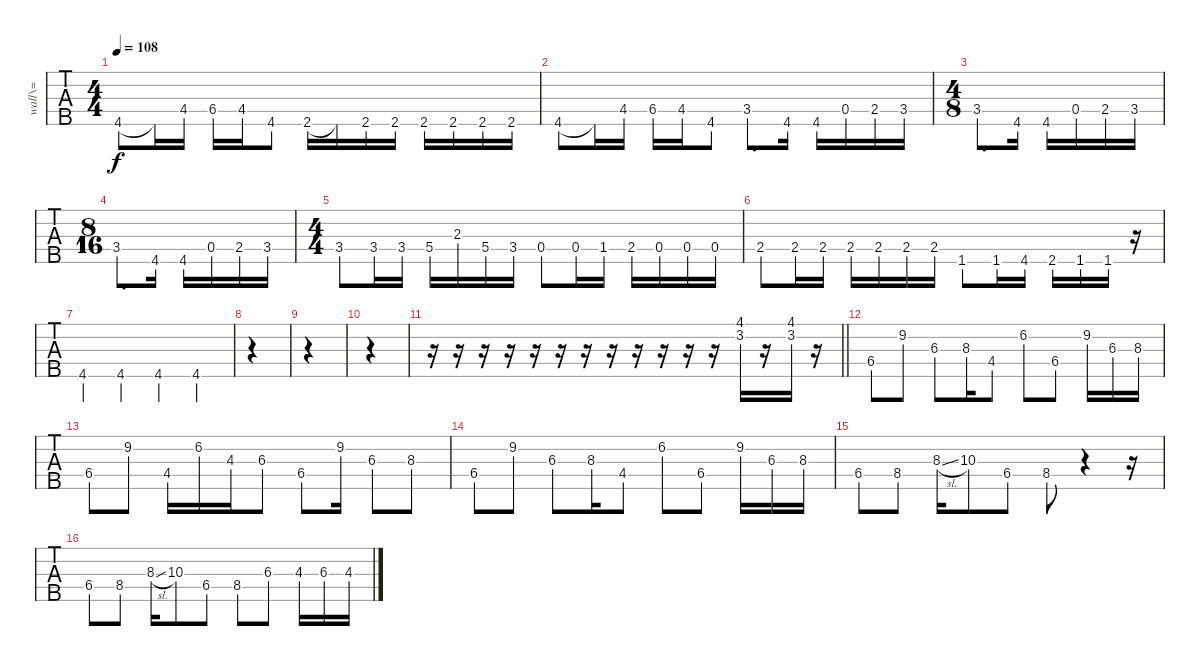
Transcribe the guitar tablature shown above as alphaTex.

\track ("wall\\=" "wall\\=") {instrument slapbass1}
\staff {tabs}
\tuning (Gb2 Db2 Ab1 Eb1 Bb0) {hide}
\ts (4 4)
\tempo 108
\clef f4
\ks c
4.5.8{dy f} 4.5{t}.16 4.4.16 6.4.16 4.4.16 4.5.8 2.5.16 2.5{t}.16 2.5.16 2.5.16 2.5.16 2.5.16 2.5.16 2.5.16 |
4.5.8 4.5{t}.16 4.4.16 6.4.16 4.4.16 4.5.8 3.4.8{d} 4.5.16 4.5.16 0.4.16 2.4.16 3.4.16 |
\ts (4 8)
3.4.8{d} 4.5.16 4.5.16 0.4.16 2.4.16 3.4.16 |
\ts (8 16)
3.4.8{d} 4.5.16 4.5.16 0.4.16 2.4.16 3.4.16 |
\ts (4 4)
3.4.8 3.4.16 3.4.16 5.4.16 2.3.16 5.4.16 3.4.16 0.4.8 0.4.16 1.4.16 2.4.16 0.4.16 0.4.16 0.4.16 |
2.4.8 2.4.16 2.4.16 2.4.16 2.4.16 2.4.16 2.4.16 1.5.8 1.5.16 4.5.16 2.5.16 1.5.16 1.5.16 r.16 |
4.5.4 4.5.4 4.5.4 4.5.4 |
|
|
|
\barLineRight lightlight
r.16 r.16 r.16 r.16 r.16 r.16 r.16 r.16 r.16 r.16 r.16 r.16 (4.1 3.2).16 r.16 (4.1 3.2).16 r.16 |
6.4.8 9.2.8 6.3.8 8.3.16 4.4.8 6.2.8 6.4.8 9.2.16 6.3.16 8.3.16 |
6.4.8 9.2.8 4.4.16 6.2.16 4.3.16 6.3.8 6.4.8 9.2.16 6.3.8 8.3.8 |
6.4.8 9.2.8 6.3.8 8.3.16 4.4.8 6.2.8 6.4.8 9.2.16 6.3.16 8.3.16 |
6.4.8 8.4.8 8.3{sl}.16 10.3.8 6.4.8 8.4.8 r.4 r.16 |
6.4.8 8.4.8 8.3{sl}.16 10.3.8 6.4.8 8.4.8 6.3.8 4.3.16 6.3.16 4.3.16
